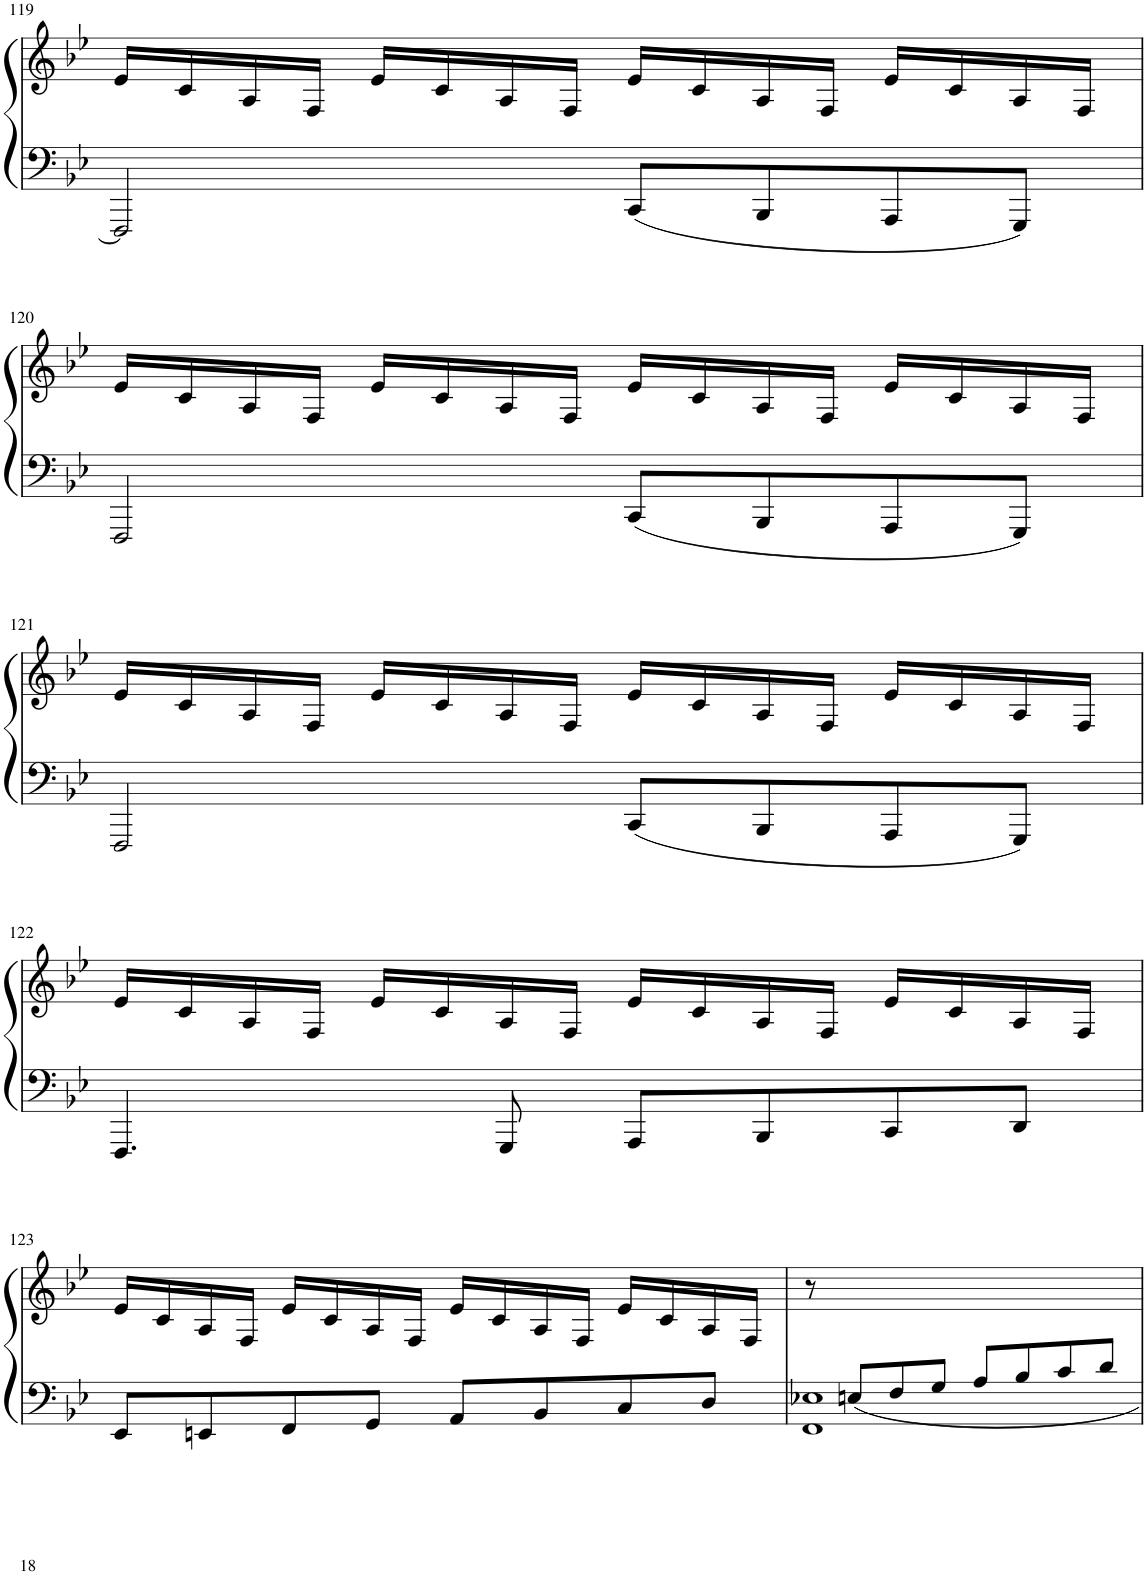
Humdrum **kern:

**kern	**kern
*part1	*part1
*staff2	*staff1
*I"Piano	*
*I'Pno	*
!!LO:PB:g=z
*clefF4	*clefG2
*k[b-e-]	*k[b-e-]
*M4/4	*M4/4
*met(c)	*met(c)
=119	=119
2FFF/]	16e-/LL
.	16c/
.	16A/
.	16F/JJ
.	16e-/LL
.	16c/
.	16A/
.	16F/JJ
8CC/L	16e-/LL
.	16c/
8BBB-/	16A/
.	16F/JJ
8AAA/	16e-/LL
.	16c/
8GGG/J	16A/
.	16F/JJ
!!LO:LB:g=z
=120	=120
2FFF/	16e-/LL
.	16c/
.	16A/
.	16F/JJ
.	16e-/LL
.	16c/
.	16A/
.	16F/JJ
8CC/L	16e-/LL
.	16c/
8BBB-/	16A/
.	16F/JJ
8AAA/	16e-/LL
.	16c/
8GGG/J	16A/
.	16F/JJ
!!LO:LB:g=z
=121	=121
2FFF/	16e-/LL
.	16c/
.	16A/
.	16F/JJ
.	16e-/LL
.	16c/
.	16A/
.	16F/JJ
8CC/L	16e-/LL
.	16c/
8BBB-/	16A/
.	16F/JJ
8AAA/	16e-/LL
.	16c/
8GGG/J	16A/
.	16F/JJ
!!LO:LB:g=z
=122	=122
4.FFF/	16e-/LL
.	16c/
.	16A/
.	16F/JJ
.	16e-/LL
.	16c/
8GGG/	16A/
.	16F/JJ
8AAA/L	16e-/LL
.	16c/
8BBB-/	16A/
.	16F/JJ
8CC/	16e-/LL
.	16c/
8DD/J	16A/
.	16F/JJ
!!LO:LB:g=z
=123	=123
8EE-/L	16e-/LL
.	16c/
8EEn/	16A/
.	16F/JJ
8FF/	16e-/LL
.	16c/
8GG/J	16A/
.	16F/JJ
8AA/L	16e-/LL
.	16c/
8BB-/	16A/
.	16F/JJ
8C/	16e-/LL
.	16c/
8D/J	16A/
.	16F/JJ
=124	=124
*^	*
8ryy	1FF 1E-X	8r
8En/L	.	2..ryy
8F/	.	.
8G/J	.	.
8A/L	.	.
8B-/	.	.
8c/	.	.
8d/J	.	.
*v	*v	*
=	=
*-	*-
